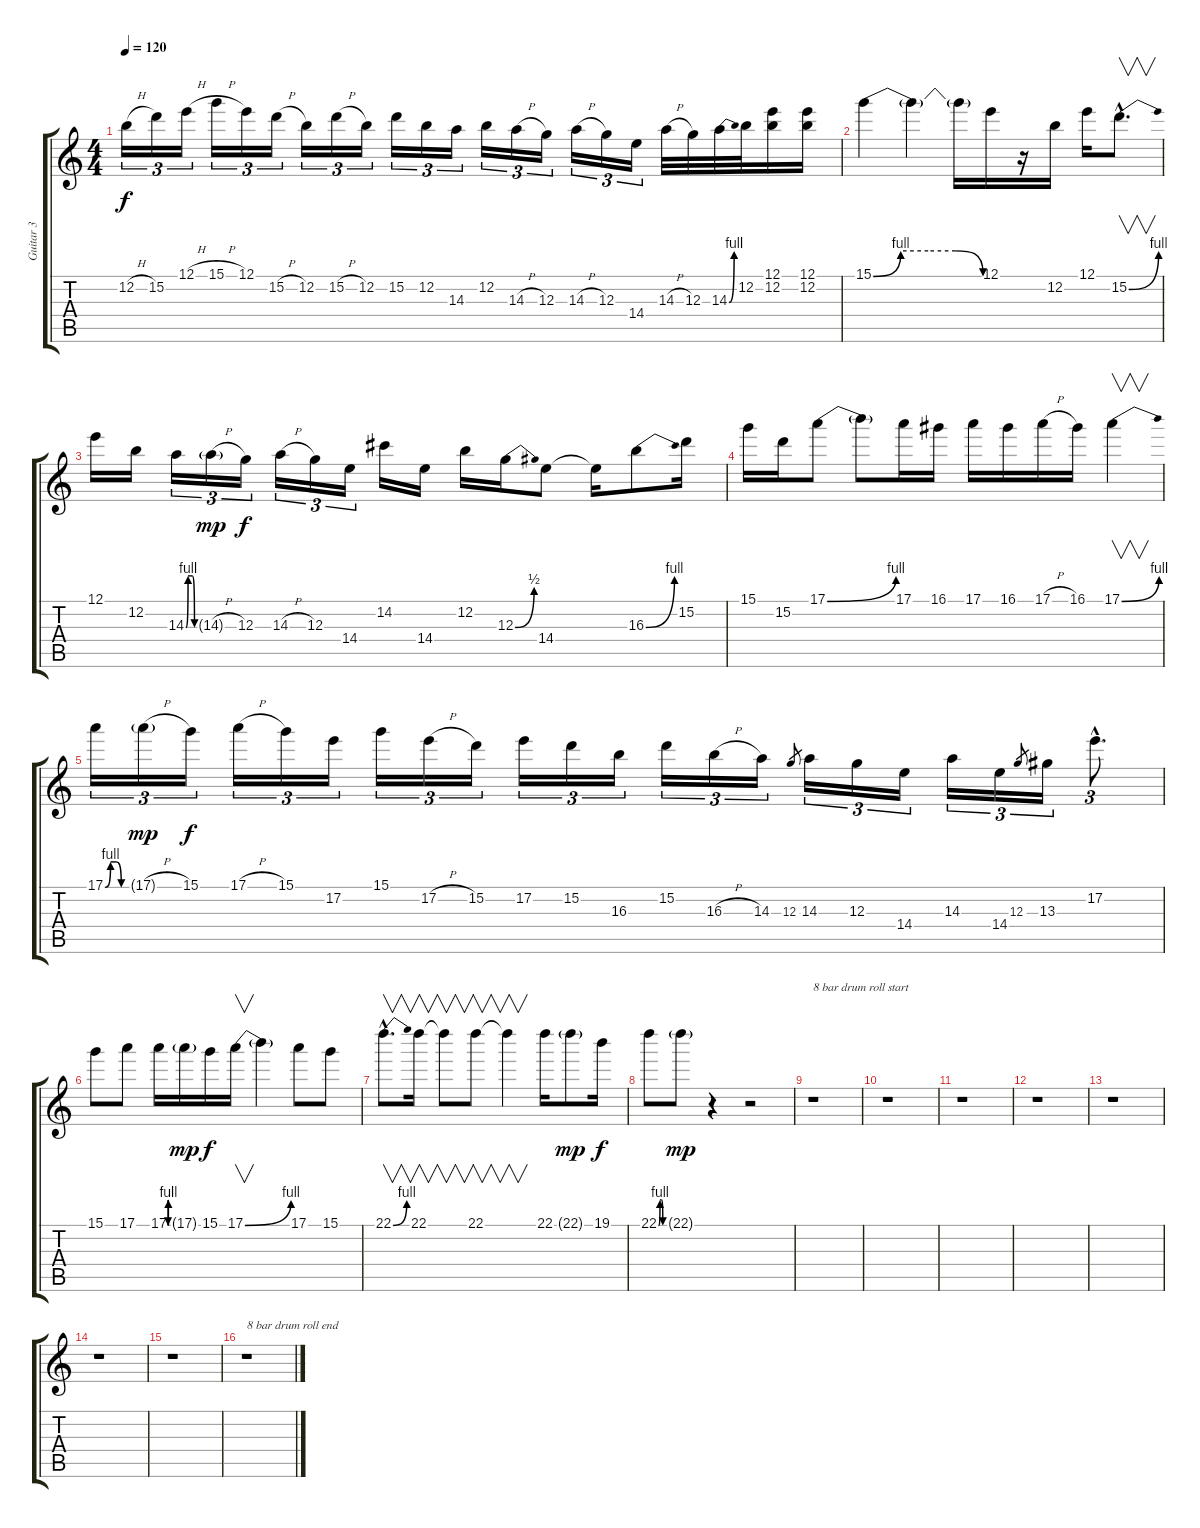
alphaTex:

\track ("Guitar 3" "Guitar 3") {instrument distortionguitar}
\staff {score tabs}
\tuning (E4 B3 G3 D3 A2 E2) {hide}
\ts (4 4)
\tempo 120
\clef g2
\ks c
12.2{h}.16{tu (3 2) dy f} 15.2.16{tu (3 2)} 12.1{h}.16{tu (3 2)} 15.1{h}.16{tu (3 2)} 12.1.16{tu (3 2)} 15.2{h}.16{tu (3 2)} 12.2.16{tu (3 2)} 15.2{h}.16{tu (3 2)} 12.2.16{tu (3 2)} 15.2.16{tu (3 2)} 12.2.16{tu (3 2)} 14.3.16{tu (3 2)} 12.2.16{tu (3 2)} 14.3{h}.16{tu (3 2)} 12.3.16{tu (3 2)} 14.3{h}.16{tu (3 2)} 12.3.16{tu (3 2)} 14.4.16{tu (3 2)} 14.3{h}.32 12.3.32 14.3{be (bend 0 0 60 4)}.32 12.2.32 (12.1 12.2).16 (12.1 12.2).16 |
15.1{be (custom 0 0 15 4 30 4 45 4 60 0)}.4 15.1{t}.4 15.1{t}.16 12.1.16 r.16 12.2.16 12.1.16 15.2{be (bend 0 0 60 4) hac}.8{v d} |
12.1.16 12.2.16 14.3{be (custom 0 0 15 4 30 4 45 4 60 0)}.16{tu (3 2)} 14.3{h g}.16{tu (3 2) dy mp} 12.3.16{tu (3 2) dy f} 14.3{h}.16{tu (3 2)} 12.3.16{tu (3 2)} 14.4.16{tu (3 2)} 14.2.16 14.4.16 12.2.16 12.3{be (bend 0 0 60 2)}.16 14.4.8 14.4{t}.16 16.3{be (bend 0 0 60 4)}.8 15.2.16 |
15.1.16 15.2.16 17.1{be (bend 0 0 60 4)}.8 17.1{t}.8 17.1.16 16.1.16 17.1.16 16.1.16 17.1{h}.16 16.1.16 17.1{be (bend 0 0 60 4)}.4{v} |
17.1{be (custom 0 0 15 4 30 4 45 0 60 0)}.16{tu (3 2)} 17.1{h g}.16{tu (3 2) dy mp} 15.1.16{tu (3 2) dy f} 17.1{h}.16{tu (3 2)} 15.1.16{tu (3 2)} 17.2.16{tu (3 2)} 15.1.16{tu (3 2)} 17.2{h}.16{tu (3 2)} 15.2.16{tu (3 2)} 17.2.16{tu (3 2)} 15.2.16{tu (3 2)} 16.3.16{tu (3 2)} 15.2.16{tu (3 2)} 16.3{h}.16{tu (3 2)} 14.3.16{tu (3 2)} 12.3.8{gr} 14.3.16{tu (3 2)} 12.3.16{tu (3 2)} 14.4.16{tu (3 2)} 14.3.16{tu (3 2)} 14.4.16{tu (3 2)} 12.3.8{gr} 13.3.16{tu (3 2)} 17.2{hac}.8{d tu (3 2)} |
15.1.8 17.1.8 17.1{be (custom 0 0 15 4 30 4 45 0 60 0)}.16 17.1{g}.16{dy mp} 15.1.16{dy f} 17.1{be (bend 0 0 60 4)}.16{v} 17.1{t}.4 17.1.8 15.1.8 |
22.1{be (bend 0 0 60 4) hac}.8{v d} 22.1.16{v} 22.1{t}.8{v} 22.1.8{v} 22.1{t}.4{v} 22.1.16 22.1{g}.8{dy mp} 19.1.16{dy f} |
22.1{be (custom 0 0 15 4 30 4 45 0 60 0)}.8 22.1{g}.8{dy mp} r.4 r.2 |
r.1{txt "8 bar drum roll start"} |
r.1 |
r.1 |
r.1 |
r.1 |
r.1 |
r.1 |
r.1{txt "8 bar drum roll end"}
